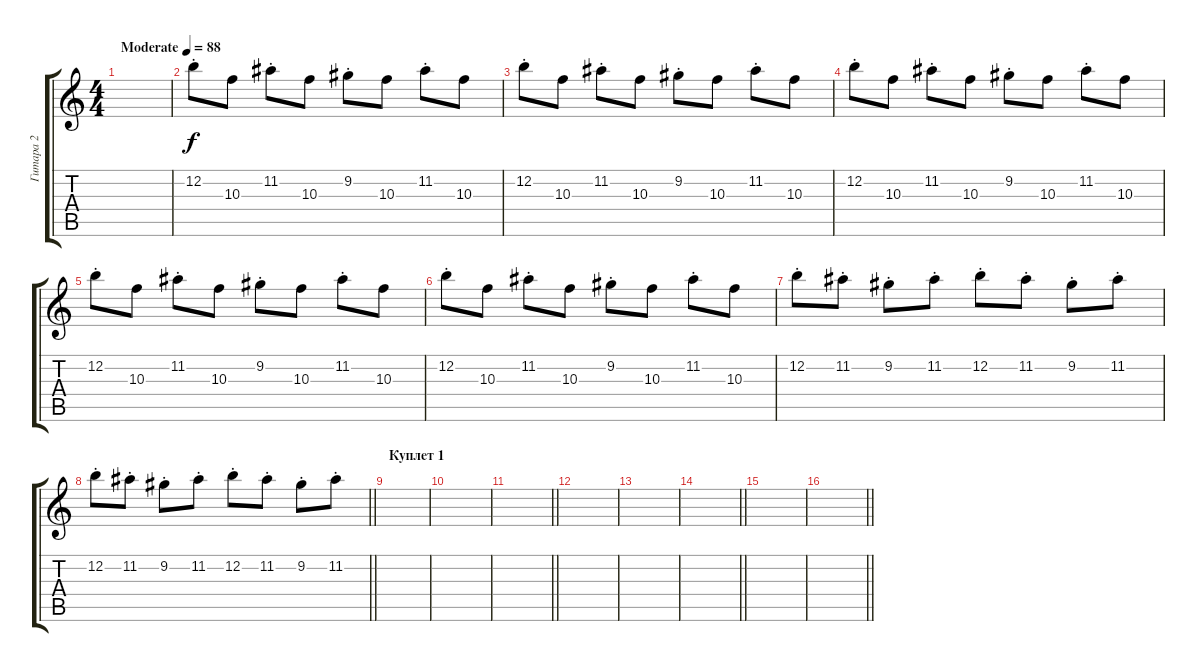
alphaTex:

\track ("Гитара 2" "Гитара 2") {instrument electricguitarclean}
\staff {score tabs}
\tuning (E4 B3 G3 D3 A2 E2) {hide}
\ts (4 4)
\tempo (88 "Moderate")
\clef g2
\ks c
|
12.2{st}.8 10.3.8 11.2{st}.8 10.3.8 9.2{st}.8 10.3.8 11.2{st}.8 10.3.8 |
12.2{st}.8 10.3.8 11.2{st}.8 10.3.8 9.2{st}.8 10.3.8 11.2{st}.8 10.3.8 |
12.2{st}.8 10.3.8 11.2{st}.8 10.3.8 9.2{st}.8 10.3.8 11.2{st}.8 10.3.8 |
12.2{st}.8{volume 5} 10.3.8 11.2{st}.8 10.3.8 9.2{st}.8 10.3.8 11.2{st}.8 10.3.8 |
12.2{st}.8 10.3.8 11.2{st}.8 10.3.8 9.2{st}.8 10.3.8 11.2{st}.8 10.3.8 |
12.2{st}.8 11.2{st}.8 9.2{st}.8 11.2{st}.8 12.2{st}.8 11.2{st}.8 9.2{st}.8 11.2{st}.8 |
\barLineRight lightlight
12.2{st}.8 11.2{st}.8 9.2{st}.8 11.2{st}.8 12.2{st}.8 11.2{st}.8 9.2{st}.8 11.2{st}.8 |
\section ("" "Куплет 1")
|
|
\barLineRight lightlight
|
|
|
\barLineRight lightlight
|
|
\barLineRight lightlight
